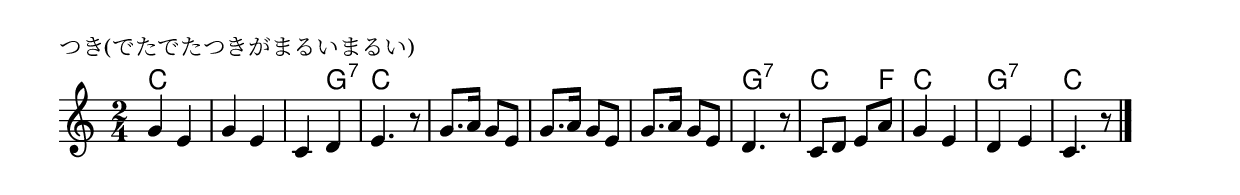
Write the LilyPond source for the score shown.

\version "2.18.2"

\header {
piece = "つき(でたでたつきがまるいまるい)"
}


melody =
\relative c'' {
\key c \major
\time 2/4
\set Score.tempoHideNote = ##t
\tempo 4=120
\numericTimeSignature
g e |
g e |
c d  |
e4. r8 |
g8. a16 g8 e |
g8. a16 g8 e |
g8. a16 g8 e |
d4. r8 |
c8 d e a |
g4 e |
d e |
c4. r8


\bar "|."
}

\score {
<<
\chords {
\set chordChanges=##t
c2 c c4 g:7 c2
c c c g:7
c4. f8 c2 g:7 c
}
\new Staff {\melody}
>>
\layout {
line-width = #190
indent = 0\mm
}
\midi {}

}